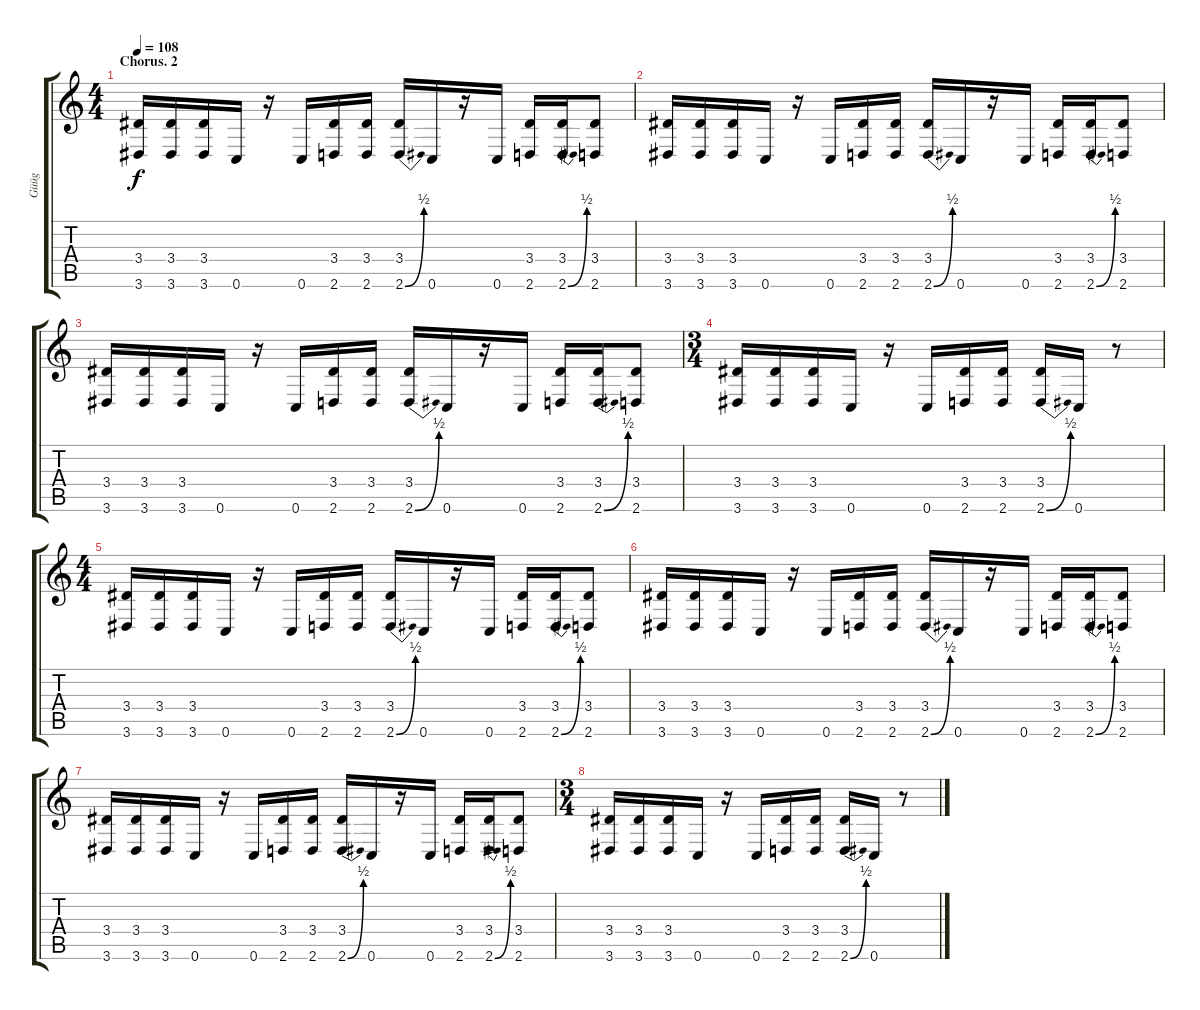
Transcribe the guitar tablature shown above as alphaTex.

\track ("Güüg" "Güüg") {instrument distortionguitar}
\staff {score tabs}
\tuning (D4 A3 F3 C3 G2 C2) {hide}
\ts (4 4)
\section ("" "Chorus. 2")
\tempo 108
\clef g2
\ks c
(3.4 3.6).16{dy f} (3.4 3.6).16 (3.4 3.6).16 0.6.16 r.16 0.6.16 (3.4 2.6).16 (3.4 2.6).16 (3.4 2.6{be (bend 0 0 60 2)}).16 0.6.16 r.16 0.6.16 (3.4 2.6).16 (3.4 2.6{be (bend 0 0 60 2)}).16 (3.4 2.6).8 |
(3.4 3.6).16 (3.4 3.6).16 (3.4 3.6).16 0.6.16 r.16 0.6.16 (3.4 2.6).16 (3.4 2.6).16 (3.4 2.6{be (bend 0 0 60 2)}).16 0.6.16 r.16 0.6.16 (3.4 2.6).16 (3.4 2.6{be (bend 0 0 60 2)}).16 (3.4 2.6).8 |
(3.4 3.6).16 (3.4 3.6).16 (3.4 3.6).16 0.6.16 r.16 0.6.16 (3.4 2.6).16 (3.4 2.6).16 (3.4 2.6{be (bend 0 0 60 2)}).16 0.6.16 r.16 0.6.16 (3.4 2.6).16 (3.4 2.6{be (bend 0 0 60 2)}).16 (3.4 2.6).8 |
\ts (3 4)
(3.4 3.6).16 (3.4 3.6).16 (3.4 3.6).16 0.6.16 r.16 0.6.16 (3.4 2.6).16 (3.4 2.6).16 (3.4 2.6{be (bend 0 0 60 2)}).16 0.6.16 r.8 |
\ts (4 4)
(3.4 3.6).16 (3.4 3.6).16 (3.4 3.6).16 0.6.16 r.16 0.6.16 (3.4 2.6).16 (3.4 2.6).16 (3.4 2.6{be (bend 0 0 60 2)}).16 0.6.16 r.16 0.6.16 (3.4 2.6).16 (3.4 2.6{be (bend 0 0 60 2)}).16 (3.4 2.6).8 |
(3.4 3.6).16 (3.4 3.6).16 (3.4 3.6).16 0.6.16 r.16 0.6.16 (3.4 2.6).16 (3.4 2.6).16 (3.4 2.6{be (bend 0 0 60 2)}).16 0.6.16 r.16 0.6.16 (3.4 2.6).16 (3.4 2.6{be (bend 0 0 60 2)}).16 (3.4 2.6).8 |
(3.4 3.6).16 (3.4 3.6).16 (3.4 3.6).16 0.6.16 r.16 0.6.16 (3.4 2.6).16 (3.4 2.6).16 (3.4 2.6{be (bend 0 0 60 2)}).16 0.6.16 r.16 0.6.16 (3.4 2.6).16 (3.4 2.6{be (bend 0 0 60 2)}).16 (3.4 2.6).8 |
\ts (3 4)
(3.4 3.6).16 (3.4 3.6).16 (3.4 3.6).16 0.6.16 r.16 0.6.16 (3.4 2.6).16 (3.4 2.6).16 (3.4 2.6{be (bend 0 0 60 2)}).16 0.6.16 r.8
